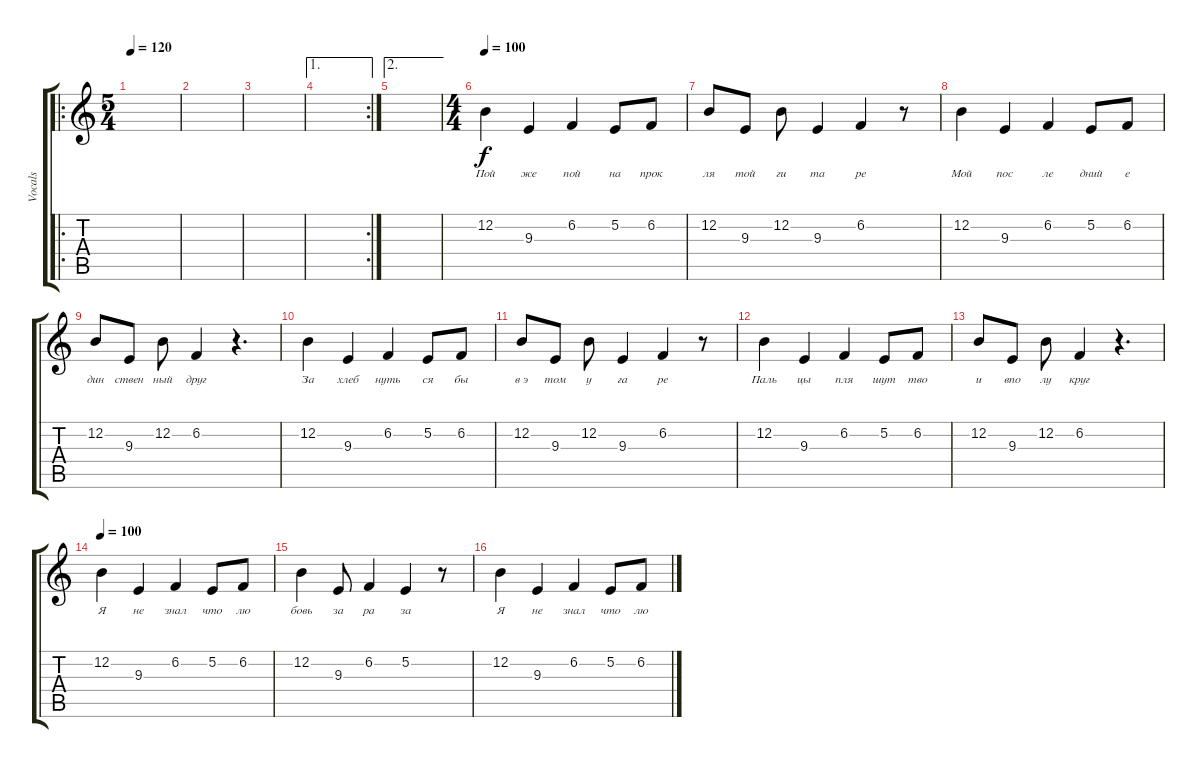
\track ("Vocals" "Vocals") {instrument sopranosax}
\staff {score tabs}
\tuning (E4 B3 G3 D3 A2 E2) {hide}
\ro
\ts (5 4)
\tempo 120
\clef g2
\ks aminor
|
|
|
\ae 1
\rc 2
|
\ae 2
|
\ts (4 4)
\tempo 100
12.2.4{lyrics (0 "Пой") lyrics (1 "") lyrics (2 "") lyrics (3 "") lyrics (4 "")} 9.3.4{lyrics (0 "же") lyrics (1 "") lyrics (2 "") lyrics (3 "") lyrics (4 "")} 6.2.4{lyrics (0 "пой") lyrics (1 "") lyrics (2 "") lyrics (3 "") lyrics (4 "")} 5.2.8{lyrics (0 "на") lyrics (1 "") lyrics (2 "") lyrics (3 "") lyrics (4 "")} 6.2.8{lyrics (0 "прок") lyrics (1 "") lyrics (2 "") lyrics (3 "") lyrics (4 "")} |
12.2.8{lyrics (0 "ля") lyrics (1 "") lyrics (2 "") lyrics (3 "") lyrics (4 "")} 9.3.8{lyrics (0 "той") lyrics (1 "") lyrics (2 "") lyrics (3 "") lyrics (4 "")} 12.2.8{lyrics (0 "ги") lyrics (1 "") lyrics (2 "") lyrics (3 "") lyrics (4 "")} 9.3.4{lyrics (0 "та") lyrics (1 "") lyrics (2 "") lyrics (3 "") lyrics (4 "")} 6.2.4{lyrics (0 "ре") lyrics (1 "") lyrics (2 "") lyrics (3 "") lyrics (4 "")} r.8 |
12.2.4{lyrics (0 "Мой") lyrics (1 "") lyrics (2 "") lyrics (3 "") lyrics (4 "")} 9.3.4{lyrics (0 "пос") lyrics (1 "") lyrics (2 "") lyrics (3 "") lyrics (4 "")} 6.2.4{lyrics (0 "ле") lyrics (1 "") lyrics (2 "") lyrics (3 "") lyrics (4 "")} 5.2.8{lyrics (0 "дний") lyrics (1 "") lyrics (2 "") lyrics (3 "") lyrics (4 "")} 6.2.8{lyrics (0 "е") lyrics (1 "") lyrics (2 "") lyrics (3 "") lyrics (4 "")} |
12.2.8{lyrics (0 "дин") lyrics (1 "") lyrics (2 "") lyrics (3 "") lyrics (4 "")} 9.3.8{lyrics (0 "ствен") lyrics (1 "") lyrics (2 "") lyrics (3 "") lyrics (4 "")} 12.2.8{lyrics (0 "ный") lyrics (1 "") lyrics (2 "") lyrics (3 "") lyrics (4 "")} 6.2.4{lyrics (0 "друг") lyrics (1 "") lyrics (2 "") lyrics (3 "") lyrics (4 "")} r.4{d} |
12.2.4{lyrics (0 "За") lyrics (1 "") lyrics (2 "") lyrics (3 "") lyrics (4 "")} 9.3.4{lyrics (0 "хлеб") lyrics (1 "") lyrics (2 "") lyrics (3 "") lyrics (4 "")} 6.2.4{lyrics (0 "нуть") lyrics (1 "") lyrics (2 "") lyrics (3 "") lyrics (4 "")} 5.2.8{lyrics (0 "ся") lyrics (1 "") lyrics (2 "") lyrics (3 "") lyrics (4 "")} 6.2.8{lyrics (0 "бы") lyrics (1 "") lyrics (2 "") lyrics (3 "") lyrics (4 "")} |
12.2.8{lyrics (0 "в э") lyrics (1 "") lyrics (2 "") lyrics (3 "") lyrics (4 "")} 9.3.8{lyrics (0 "том") lyrics (1 "") lyrics (2 "") lyrics (3 "") lyrics (4 "")} 12.2.8{lyrics (0 "у") lyrics (1 "") lyrics (2 "") lyrics (3 "") lyrics (4 "")} 9.3.4{lyrics (0 "га") lyrics (1 "") lyrics (2 "") lyrics (3 "") lyrics (4 "")} 6.2.4{lyrics (0 "ре") lyrics (1 "") lyrics (2 "") lyrics (3 "") lyrics (4 "")} r.8 |
12.2.4{lyrics (0 "Паль") lyrics (1 "") lyrics (2 "") lyrics (3 "") lyrics (4 "")} 9.3.4{lyrics (0 "цы") lyrics (1 "") lyrics (2 "") lyrics (3 "") lyrics (4 "")} 6.2.4{lyrics (0 "пля") lyrics (1 "") lyrics (2 "") lyrics (3 "") lyrics (4 "")} 5.2.8{lyrics (0 "шут") lyrics (1 "") lyrics (2 "") lyrics (3 "") lyrics (4 "")} 6.2.8{lyrics (0 "тво") lyrics (1 "") lyrics (2 "") lyrics (3 "") lyrics (4 "")} |
12.2.8{lyrics (0 "и") lyrics (1 "") lyrics (2 "") lyrics (3 "") lyrics (4 "")} 9.3.8{lyrics (0 "впо") lyrics (1 "") lyrics (2 "") lyrics (3 "") lyrics (4 "")} 12.2.8{lyrics (0 "лу") lyrics (1 "") lyrics (2 "") lyrics (3 "") lyrics (4 "")} 6.2.4{lyrics (0 "круг") lyrics (1 "") lyrics (2 "") lyrics (3 "") lyrics (4 "")} r.4{d} |
\tempo 100
12.2.4{lyrics (0 "Я") lyrics (1 "") lyrics (2 "") lyrics (3 "") lyrics (4 "")} 9.3.4{lyrics (0 "не") lyrics (1 "") lyrics (2 "") lyrics (3 "") lyrics (4 "")} 6.2.4{lyrics (0 "знал") lyrics (1 "") lyrics (2 "") lyrics (3 "") lyrics (4 "")} 5.2.8{lyrics (0 "что") lyrics (1 "") lyrics (2 "") lyrics (3 "") lyrics (4 "")} 6.2.8{lyrics (0 "лю") lyrics (1 "") lyrics (2 "") lyrics (3 "") lyrics (4 "")} |
12.2.4{lyrics (0 "бовь") lyrics (1 "") lyrics (2 "") lyrics (3 "") lyrics (4 "")} 9.3.8{lyrics (0 "за") lyrics (1 "") lyrics (2 "") lyrics (3 "") lyrics (4 "")} 6.2.4{lyrics (0 "ра") lyrics (1 "") lyrics (2 "") lyrics (3 "") lyrics (4 "")} 5.2.4{lyrics (0 "за") lyrics (1 "") lyrics (2 "") lyrics (3 "") lyrics (4 "")} r.8 |
12.2.4{lyrics (0 "Я") lyrics (1 "") lyrics (2 "") lyrics (3 "") lyrics (4 "")} 9.3.4{lyrics (0 "не") lyrics (1 "") lyrics (2 "") lyrics (3 "") lyrics (4 "")} 6.2.4{lyrics (0 "знал") lyrics (1 "") lyrics (2 "") lyrics (3 "") lyrics (4 "")} 5.2.8{lyrics (0 "что") lyrics (1 "") lyrics (2 "") lyrics (3 "") lyrics (4 "")} 6.2.8{lyrics (0 "лю") lyrics (1 "") lyrics (2 "") lyrics (3 "") lyrics (4 "")}
